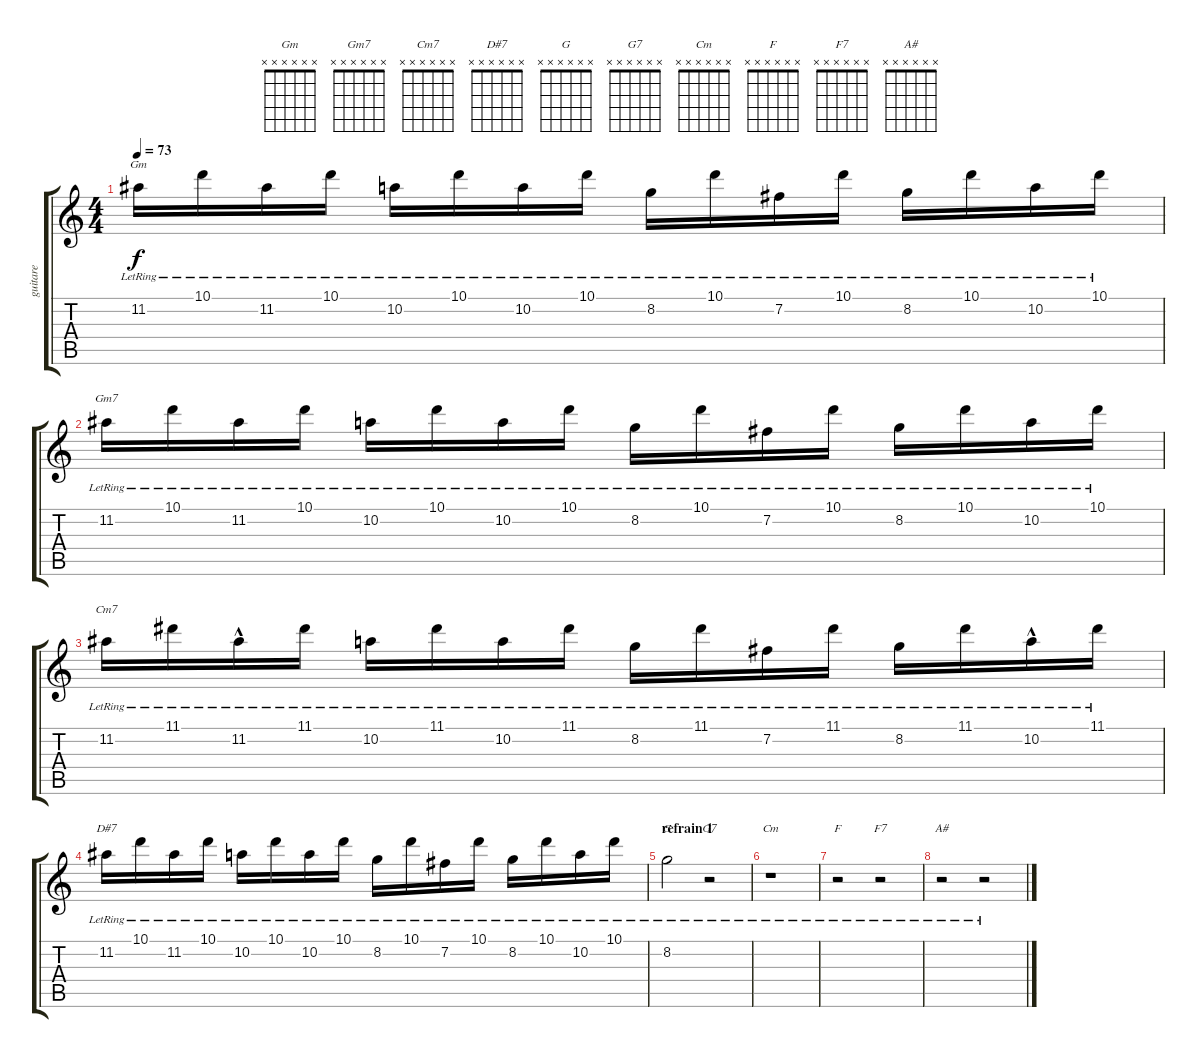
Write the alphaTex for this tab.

\track ("guitare" "guitare") {instrument acousticguitarnylon}
\staff {score tabs}
\tuning (E4 B3 G3 D3 A2 E2) {hide}
\chord ("Gm" x x x x x x)
\chord ("Gm7" x x x x x x)
\chord ("Cm7" x x x x x x)
\chord ("D#7" x x x x x x)
\chord ("G" x x x x x x)
\chord ("G7" x x x x x x)
\chord ("Cm" x x x x x x)
\chord ("F" x x x x x x)
\chord ("F7" x x x x x x)
\chord ("A#" x x x x x x)
\ts (4 4)
\tempo 73
\clef g2
\ks c
11.2{lr}.16{ch "Gm" dy f} 10.1{lr}.16 11.2{lr}.16 10.1{lr}.16 10.2{lr}.16 10.1{lr}.16 10.2{lr}.16 10.1{lr}.16 8.2{lr}.16 10.1{lr}.16 7.2{lr}.16 10.1{lr}.16 8.2{lr}.16 10.1{lr}.16 10.2{lr}.16 10.1{lr}.16 |
11.2{lr}.16{ch "Gm7"} 10.1{lr}.16 11.2{lr}.16 10.1{lr}.16 10.2{lr}.16 10.1{lr}.16 10.2{lr}.16 10.1{lr}.16 8.2{lr}.16 10.1{lr}.16 7.2{lr}.16 10.1{lr}.16 8.2{lr}.16 10.1{lr}.16 10.2{lr}.16 10.1{lr}.16 |
11.2{lr}.16{ch "Cm7"} 11.1{lr}.16 11.2{hac lr}.16 11.1{lr}.16 10.2{lr}.16 11.1{lr}.16 10.2{lr}.16 11.1{lr}.16 8.2{lr}.16 11.1{lr}.16 7.2{lr}.16 11.1{lr}.16 8.2{lr}.16 11.1{lr}.16 10.2{hac lr}.16 11.1{lr}.16 |
11.2{lr}.16{ch "D#7"} 10.1{lr}.16 11.2{lr}.16 10.1{lr}.16 10.2{lr}.16 10.1{lr}.16 10.2{lr}.16 10.1{lr}.16 8.2{lr}.16 10.1{lr}.16 7.2{lr}.16 10.1{lr}.16 8.2{lr}.16 10.1{lr}.16 10.2{lr}.16 10.1{lr}.16 |
\section ("" "refrain 1")
8.2{lr}.2{ch "G"} r.2{ch "G7"} |
r.1{ch "Cm"} |
r.2{ch "F"} r.2{ch "F7"} |
r.2{ch "A#"} r.2
